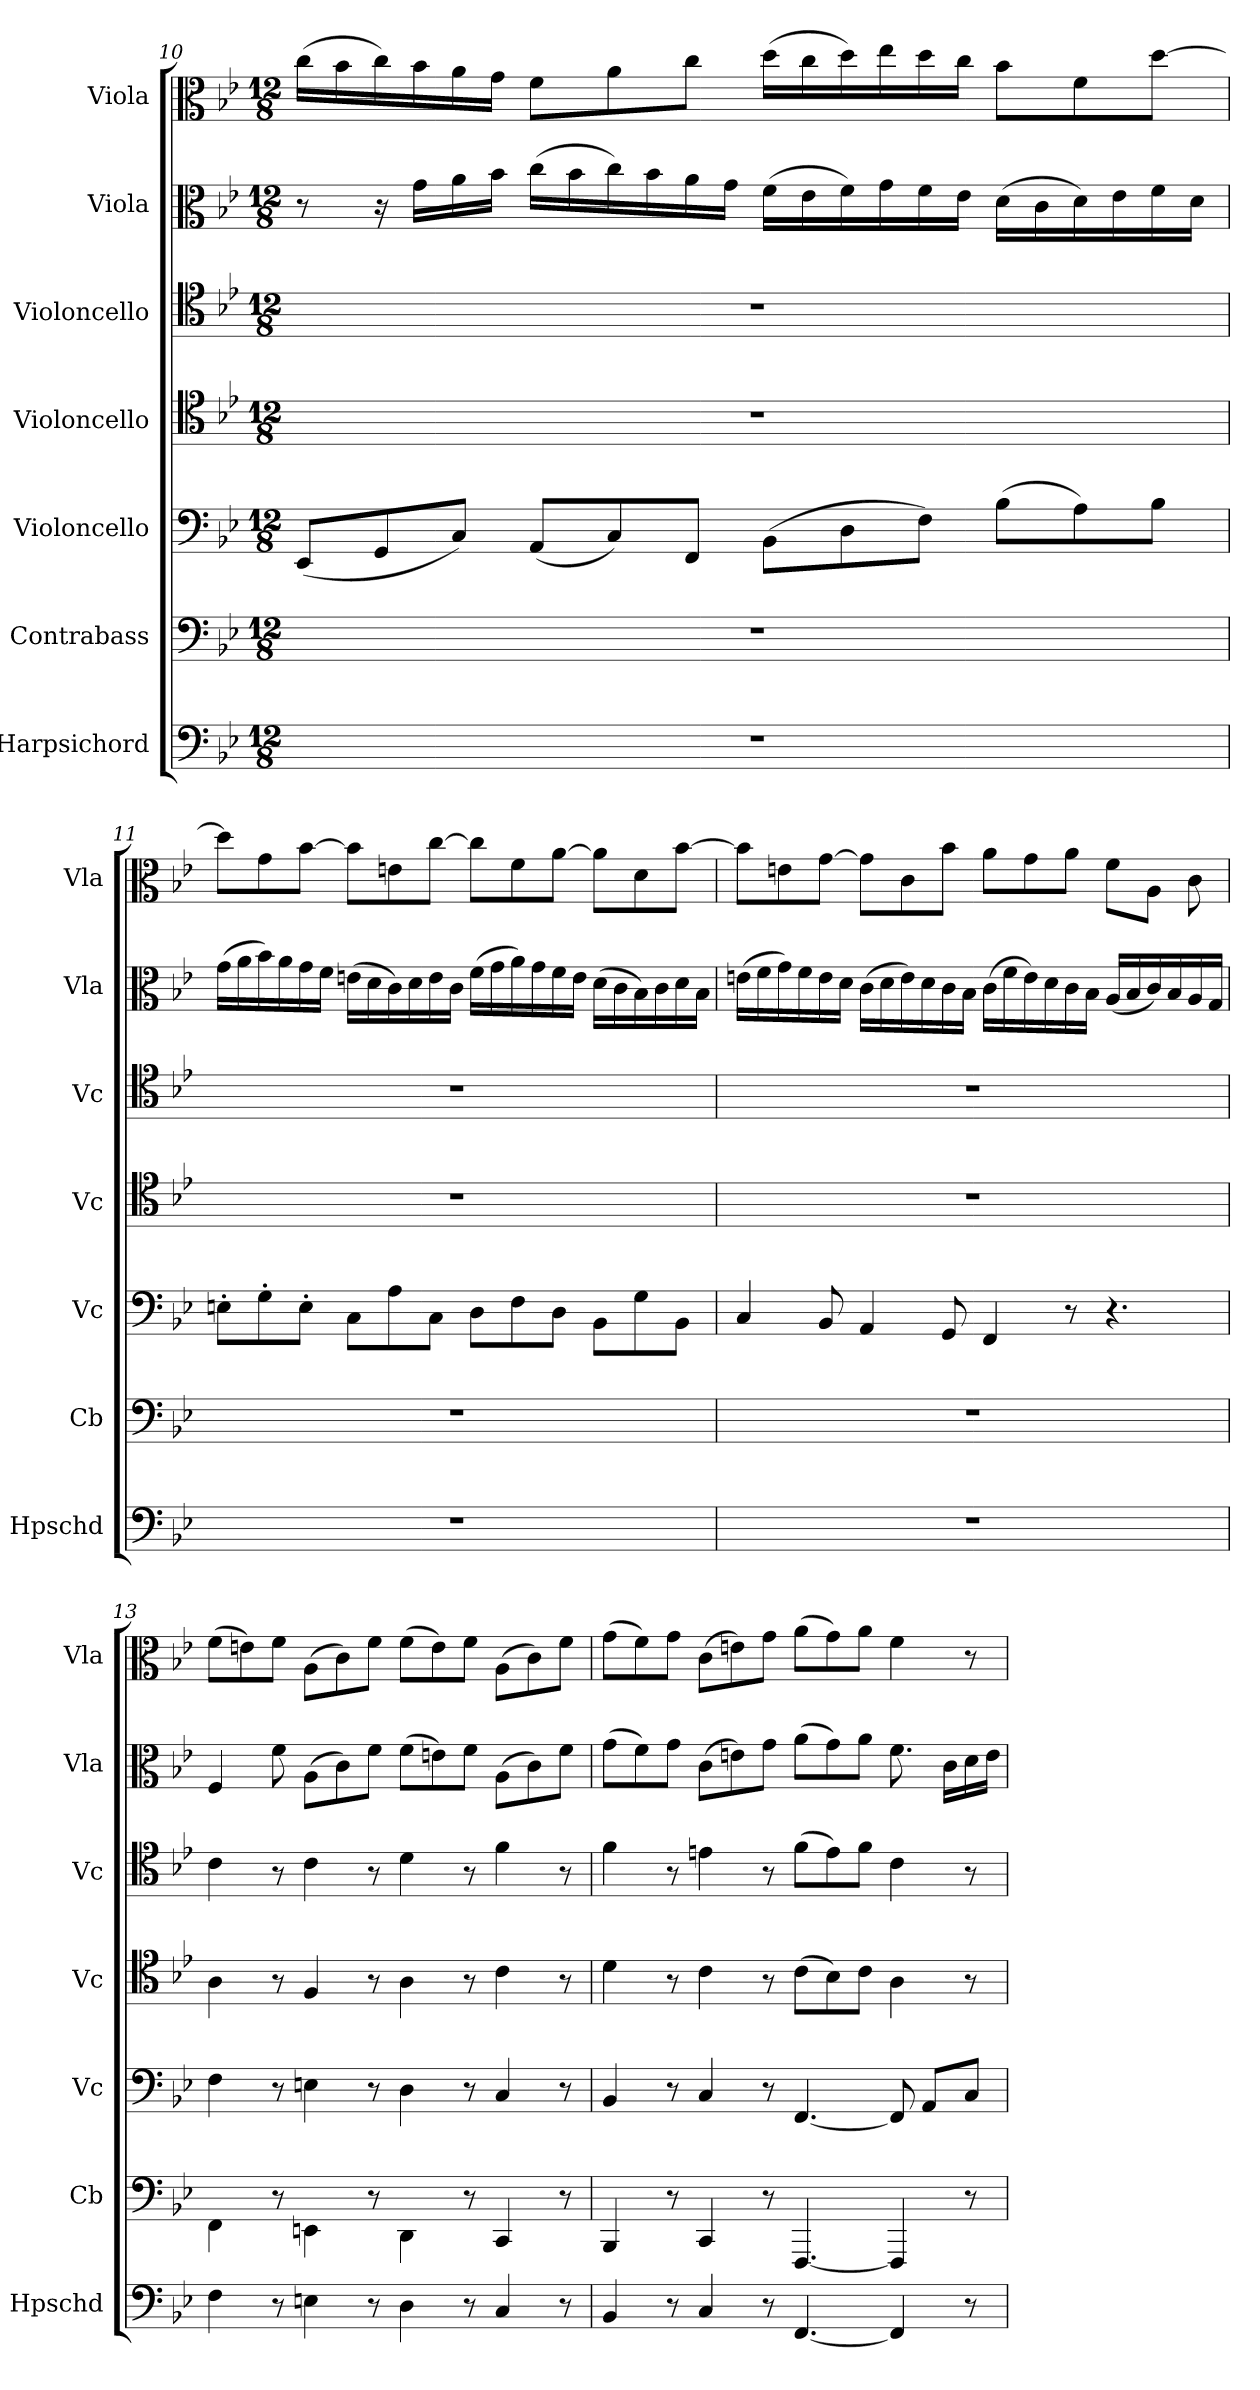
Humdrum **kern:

**kern	**kern	**kern	**kern	**kern	**kern	**kern
*part7	*part6	*part5	*part4	*part3	*part2	*part1
*staff7	*staff6	*staff5	*staff4	*staff3	*staff2	*staff1
*I"Harpsichord	*I"Contrabass	*I"Violoncello	*I"Violoncello	*I"Violoncello	*I"Viola	*I"Viola
*I'Hpschd	*I'Cb	*I'Vc	*I'Vc	*I'Vc	*I'Vla	*I'Vla
*clefF4	*clefF4	*clefF4	*clefC4	*clefC4	*clefC3	*clefC3
*	*ITrd7c12	*	*	*	*	*
*k[b-e-]	*k[b-e-]	*k[b-e-]	*k[b-e-]	*k[b-e-]	*k[b-e-]	*k[b-e-]
*B-:	*B-:	*B-:	*B-:	*B-:	*B-:	*B-:
*M12/8	*M12/8	*M12/8	*M12/8	*M12/8	*M12/8	*M12/8
=10	=10	=10	=10	=10	=10	=10
1.r	1.r	(8EE-/L	1.r	1.r	8r	(16cc\LL
.	.	.	.	.	.	16b-\
.	.	8GG/	.	.	16r	16cc\)
.	.	.	.	.	16g\LL	16b-\
.	.	8C/J)	.	.	16a\	16a\
.	.	.	.	.	16b-\JJ	16g\JJ
.	.	(8AA/L	.	.	(16cc\LL	8f\L
.	.	.	.	.	16b-\	.
.	.	8C/)	.	.	16cc\)	8a\
.	.	.	.	.	16b-\	.
.	.	8FF/J	.	.	16a\	8cc\J
.	.	.	.	.	16g\JJ	.
.	.	(8BB-\L	.	.	(16f\LL	(16dd\LL
.	.	.	.	.	16e-\	16cc\
.	.	8D\	.	.	16f\)	16dd\)
.	.	.	.	.	16g\	16ee-\
.	.	8F\J)	.	.	16f\	16dd\
.	.	.	.	.	16e-\JJ	16cc\JJ
.	.	(8B-\L	.	.	(16d\LL	8b-\L
.	.	.	.	.	16c\	.
.	.	8A\)	.	.	16d\)	8f\
.	.	.	.	.	16e-\	.
.	.	8B-\J	.	.	16f\	[8dd\J
.	.	.	.	.	16d\JJ	.
=11	=11	=11	=11	=11	=11	=11
1.r	1.r	8En'\L	1.r	1.r	(16g\LL	8dd\L]
.	.	.	.	.	16a\	.
.	.	8G'\	.	.	16b-\)	8g\
.	.	.	.	.	16a\	.
.	.	8E'\J	.	.	16g\	[8b-\J
.	.	.	.	.	16f\JJ	.
.	.	8C\L	.	.	(16en\LL	8b-\L]
.	.	.	.	.	16d\	.
.	.	8A\	.	.	16c\)	8en\
.	.	.	.	.	16d\	.
.	.	8C\J	.	.	16e\	[8cc\J
.	.	.	.	.	16c\JJ	.
.	.	8D\L	.	.	(16f\LL	8cc\L]
.	.	.	.	.	16g\	.
.	.	8F\	.	.	16a\)	8f\
.	.	.	.	.	16g\	.
.	.	8D\J	.	.	16f\	[8a\J
.	.	.	.	.	16e\JJ	.
.	.	8BB-\L	.	.	(16d\LL	8a\L]
.	.	.	.	.	16c\	.
.	.	8G\	.	.	16B-\)	8d\
.	.	.	.	.	16c\	.
.	.	8BB-\J	.	.	16d\	[8b-\J
.	.	.	.	.	16B-\JJ	.
=12	=12	=12	=12	=12	=12	=12
1.r	1.r	4C/	1.r	1.r	(16en\LL	8b-\L]
.	.	.	.	.	16f\	.
.	.	.	.	.	16g\)	8en\
.	.	.	.	.	16f\	.
.	.	8BB-/	.	.	16e\	[8g\J
.	.	.	.	.	16d\JJ	.
.	.	4AA/	.	.	(16c\LL	8g\L]
.	.	.	.	.	16d\	.
.	.	.	.	.	16e\)	8c\
.	.	.	.	.	16d\	.
.	.	8GG/	.	.	16c\	8b-\J
.	.	.	.	.	16B-\JJ	.
.	.	4FF/	.	.	(16c\LL	8a\L
.	.	.	.	.	16f\	.
.	.	.	.	.	16e\)	8g\
.	.	.	.	.	16d\	.
.	.	8r	.	.	16c\	8a\J
.	.	.	.	.	16B-\JJ	.
.	.	4.r	.	.	(16A/LL	8f\L
.	.	.	.	.	16B-/	.
.	.	.	.	.	16c/)	8A\J
.	.	.	.	.	16B-/	.
.	.	.	.	.	16A/	8c\
.	.	.	.	.	16G/JJ	.
=13	=13	=13	=13	=13	=13	=13
4F\	4FFF\	4F\	4A\	4c\	4F/	(8f\L
.	.	.	.	.	.	8en\)
8r	8r	8r	8r	8r	8f\	8f\J
4En\	4EEEn\	4En\	4F/	4c\	(8A\L	(8A\L
.	.	.	.	.	8c\)	8c\)
8r	8r	8r	8r	8r	8f\J	8f\J
4D\	4DDD\	4D\	4A\	4d\	(8f\L	(8f\L
.	.	.	.	.	8en\)	8e\)
8r	8r	8r	8r	8r	8f\J	8f\J
4C/	4CCC/	4C/	4c\	4f\	(8A\L	(8A\L
.	.	.	.	.	8c\)	8c\)
8r	8r	8r	8r	8r	8f\J	8f\J
=14	=14	=14	=14	=14	=14	=14
4BB-/	4BBBB-/	4BB-/	4d\	4f\	(8g\L	(8g\L
.	.	.	.	.	8f\)	8f\)
8r	8r	8r	8r	8r	8g\J	8g\J
4C/	4CCC/	4C/	4c\	4en\	(8c\L	(8c\L
.	.	.	.	.	8en\)	8en\)
8r	8r	8r	8r	8r	8g\J	8g\J
[4.FF/	[4.FFFF/	[4.FF/	(8c\L	(8f\L	(8a\L	(8a\L
.	.	.	8B-\)	8e\)	8g\)	8g\)
.	.	.	8c\J	8f\J	8a\J	8a\J
4FF/]	4FFFF/]	8FF/]	4A\	4c\	8.f\	4f\
.	.	8AA/L	.	.	.	.
.	.	.	.	.	16c\LL	.
8r	8r	8C/J	8r	8r	16d\	8r
.	.	.	.	.	16e\JJ	.
=	=	=	=	=	=	=
*-	*-	*-	*-	*-	*-	*-
